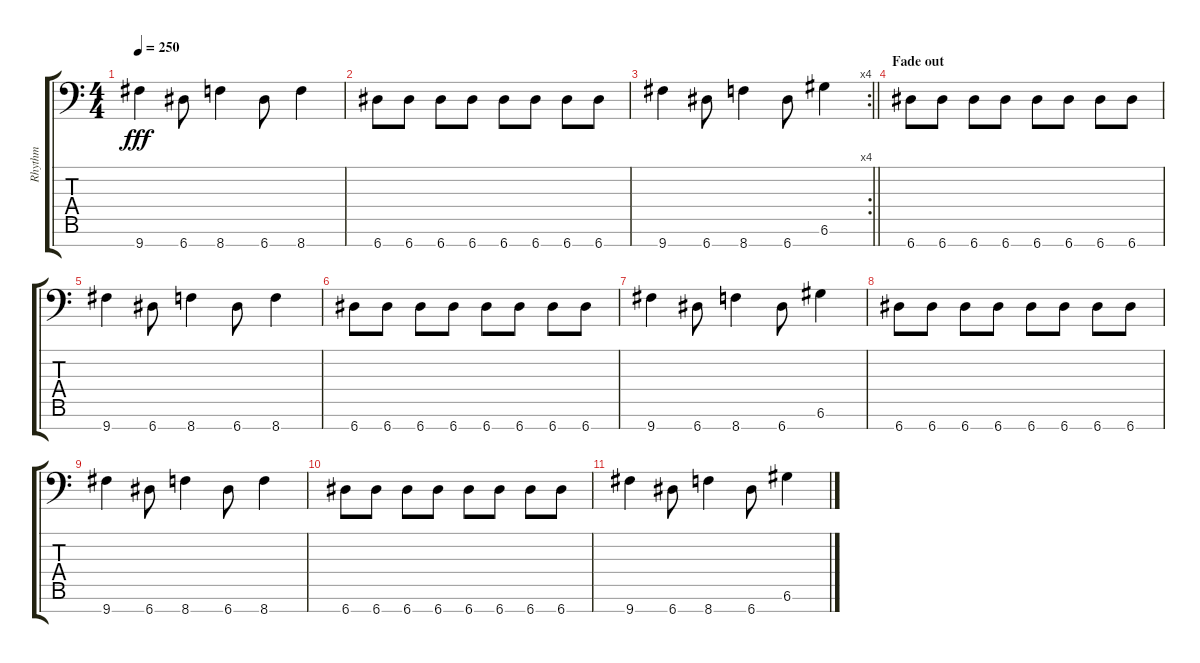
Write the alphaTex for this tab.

\track ("Rhythm" "Rhythm") {instrument distortionguitar}
\staff {score tabs}
\tuning (D4 A3 F3 C3 G2 D2 A1) {hide}
\ts (4 4)
\tempo 250
\clef f4
\ks c
9.7.4{dy fff} 6.7.8 8.7.4 6.7.8 8.7.4 |
6.7.8 6.7.8 6.7.8 6.7.8 6.7.8 6.7.8 6.7.8 6.7.8 |
\rc 4
\barLineRight lightlight
9.7.4 6.7.8 8.7.4 6.7.8 6.6.4 |
\section ("" "Fade out")
6.7.8 6.7.8 6.7.8 6.7.8 6.7.8 6.7.8 6.7.8 6.7.8 |
9.7.4 6.7.8 8.7.4 6.7.8 8.7.4 |
6.7.8 6.7.8 6.7.8 6.7.8 6.7.8 6.7.8 6.7.8 6.7.8 |
9.7.4 6.7.8 8.7.4 6.7.8 6.6.4 |
6.7.8 6.7.8 6.7.8 6.7.8 6.7.8 6.7.8 6.7.8 6.7.8 |
9.7.4 6.7.8 8.7.4 6.7.8 8.7.4 |
6.7.8 6.7.8 6.7.8 6.7.8 6.7.8 6.7.8 6.7.8 6.7.8 |
9.7.4 6.7.8 8.7.4 6.7.8 6.6.4
